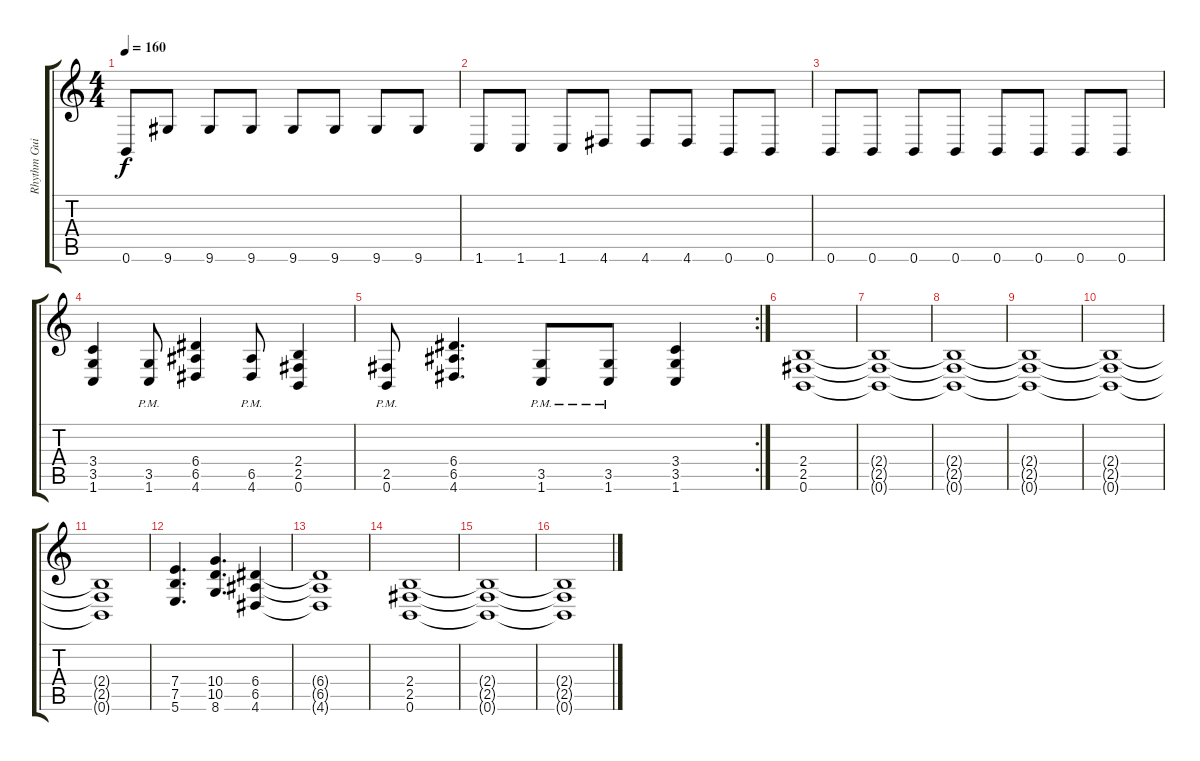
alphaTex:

\track ("Rhythm Guitar 1" "Rhythm Gui") {instrument distortionguitar}
\staff {score tabs}
\tuning (B3 Gb3 D3 A2 E2 B1) {hide}
\ts (4 4)
\tempo 160
\clef g2
\ks c
0.6.8{dy f} 9.6.8 9.6.8 9.6.8 9.6.8 9.6.8 9.6.8 9.6.8 |
1.6.8 1.6.8 1.6.8 4.6.8 4.6.8 4.6.8 0.6.8 0.6.8 |
0.6.8 0.6.8 0.6.8 0.6.8 0.6.8 0.6.8 0.6.8 0.6.8 |
(3.4 3.5 1.6).4 (3.5{pm} 1.6{pm}).8 (6.4 6.5 4.6).4 (6.5{pm} 4.6{pm}).8 (2.4 2.5 0.6).4 |
\rc 2
(2.5{pm} 0.6{pm}).8 (6.4 6.5 4.6).4{d} (3.5{pm} 1.6{pm}).8 (3.5{pm} 1.6{pm}).8 (3.4 3.5 1.6).4 |
(2.4 2.5 0.6).1 |
(2.4{t} 2.5{t} 0.6{t}).1 |
(2.4{t} 2.5{t} 0.6{t}).1 |
(2.4{t} 2.5{t} 0.6{t}).1 |
(2.4{t} 2.5{t} 0.6{t}).1 |
(2.4{t} 2.5{t} 0.6{t}).1 |
(7.4 7.5 5.6).4{d} (10.4 10.5 8.6).4{d} (6.4 6.5 4.6).4 |
(6.4{t} 6.5{t} 4.6{t}).1 |
(2.4 2.5 0.6).1 |
(2.4{t} 2.5{t} 0.6{t}).1 |
(2.4{t} 2.5{t} 0.6{t}).1
